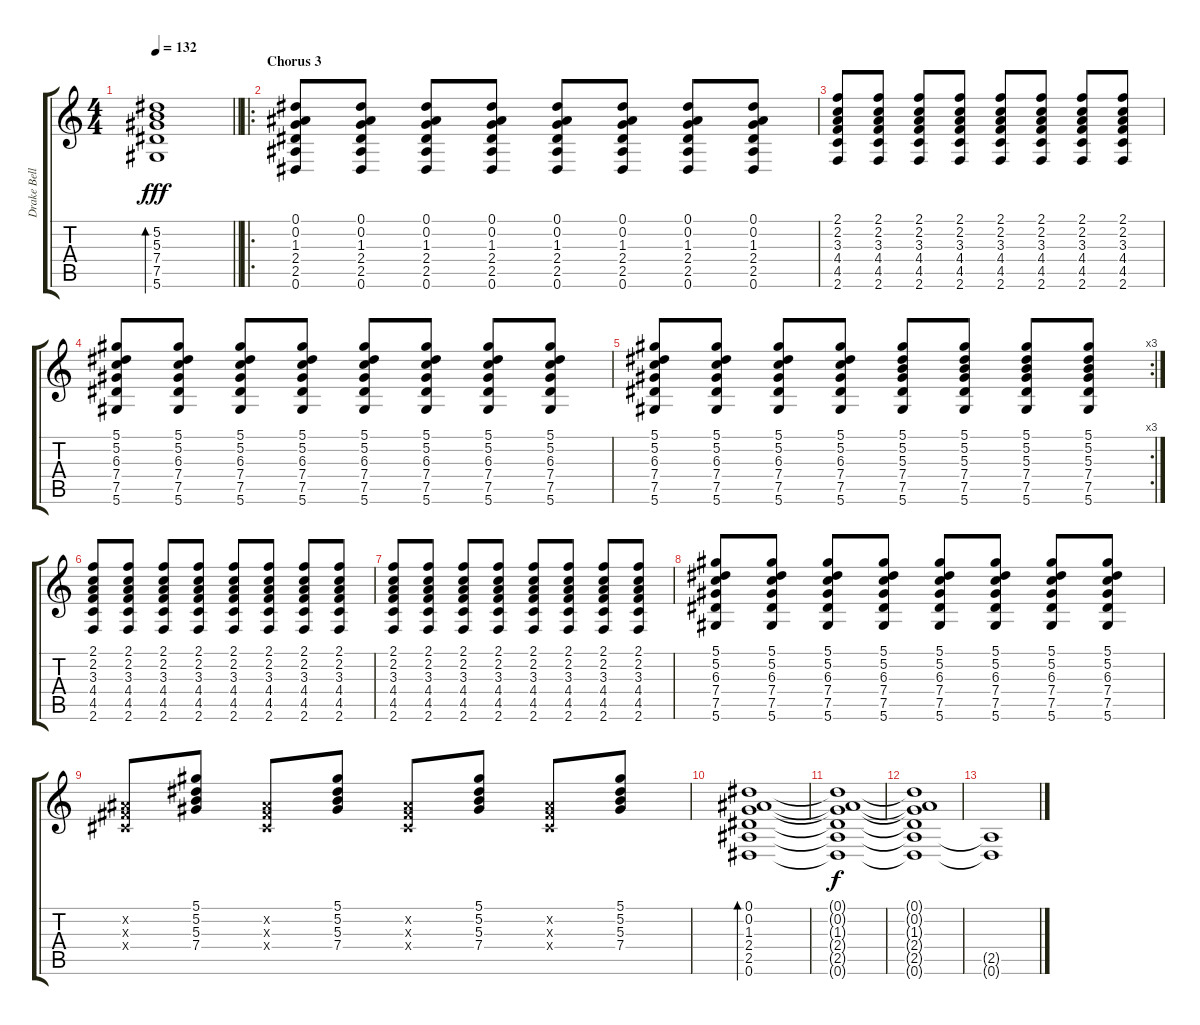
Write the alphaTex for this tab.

\track ("Drake Bell" "Drake Bell") {instrument overdrivenguitar}
\staff {score tabs}
\tuning (Eb4 Bb3 Gb3 Db3 Ab2 Eb2) {hide}
\ts (4 4)
\tempo 132
\clef g2
\barLineRight lightlight
\ks c
(5.2 5.3 7.4 7.5 5.6).1{bd 240 dy fff} |
\ro
\section ("" "Chorus 3")
(0.1 0.2 1.3 2.4 2.5 0.6).8 (0.1 0.2 1.3 2.4 2.5 0.6).8 (0.1 0.2 1.3 2.4 2.5 0.6).8 (0.1 0.2 1.3 2.4 2.5 0.6).8 (0.1 0.2 1.3 2.4 2.5 0.6).8 (0.1 0.2 1.3 2.4 2.5 0.6).8 (0.1 0.2 1.3 2.4 2.5 0.6).8 (0.1 0.2 1.3 2.4 2.5 0.6).8 |
(2.1 2.2 3.3 4.4 4.5 2.6).8 (2.1 2.2 3.3 4.4 4.5 2.6).8 (2.1 2.2 3.3 4.4 4.5 2.6).8 (2.1 2.2 3.3 4.4 4.5 2.6).8 (2.1 2.2 3.3 4.4 4.5 2.6).8 (2.1 2.2 3.3 4.4 4.5 2.6).8 (2.1 2.2 3.3 4.4 4.5 2.6).8 (2.1 2.2 3.3 4.4 4.5 2.6).8 |
(5.1 5.2 6.3 7.4 7.5 5.6).8 (5.1 5.2 6.3 7.4 7.5 5.6).8 (5.1 5.2 6.3 7.4 7.5 5.6).8 (5.1 5.2 6.3 7.4 7.5 5.6).8 (5.1 5.2 6.3 7.4 7.5 5.6).8 (5.1 5.2 6.3 7.4 7.5 5.6).8 (5.1 5.2 6.3 7.4 7.5 5.6).8 (5.1 5.2 6.3 7.4 7.5 5.6).8 |
\rc 3
(5.1 5.2 6.3 7.4 7.5 5.6).8 (5.1 5.2 6.3 7.4 7.5 5.6).8 (5.1 5.2 6.3 7.4 7.5 5.6).8 (5.1 5.2 6.3 7.4 7.5 5.6).8 (5.1 5.2 5.3 7.4 7.5 5.6).8 (5.1 5.2 5.3 7.4 7.5 5.6).8 (5.1 5.2 5.3 7.4 7.5 5.6).8 (5.1 5.2 5.3 7.4 7.5 5.6).8 |
(2.1 2.2 3.3 4.4 4.5 2.6).8 (2.1 2.2 3.3 4.4 4.5 2.6).8 (2.1 2.2 3.3 4.4 4.5 2.6).8 (2.1 2.2 3.3 4.4 4.5 2.6).8 (2.1 2.2 3.3 4.4 4.5 2.6).8 (2.1 2.2 3.3 4.4 4.5 2.6).8 (2.1 2.2 3.3 4.4 4.5 2.6).8 (2.1 2.2 3.3 4.4 4.5 2.6).8 |
(2.1 2.2 3.3 4.4 4.5 2.6).8 (2.1 2.2 3.3 4.4 4.5 2.6).8 (2.1 2.2 3.3 4.4 4.5 2.6).8 (2.1 2.2 3.3 4.4 4.5 2.6).8 (2.1 2.2 3.3 4.4 4.5 2.6).8 (2.1 2.2 3.3 4.4 4.5 2.6).8 (2.1 2.2 3.3 4.4 4.5 2.6).8 (2.1 2.2 3.3 4.4 4.5 2.6).8 |
(5.1 5.2 6.3 7.4 7.5 5.6).8 (5.1 5.2 6.3 7.4 7.5 5.6).8 (5.1 5.2 6.3 7.4 7.5 5.6).8 (5.1 5.2 6.3 7.4 7.5 5.6).8 (5.1 5.2 6.3 7.4 7.5 5.6).8 (5.1 5.2 6.3 7.4 7.5 5.6).8 (5.1 5.2 6.3 7.4 7.5 5.6).8 (5.1 5.2 6.3 7.4 7.5 5.6).8 |
(0.2{x} 0.3{x} 0.4{x}).8 (5.1 5.2 5.3 7.4).8 (0.2{x} 0.3{x} 0.4{x}).8 (5.1 5.2 5.3 7.4).8 (0.2{x} 0.3{x} 0.4{x}).8 (5.1 5.2 5.3 7.4).8 (0.2{x} 0.3{x} 0.4{x}).8 (5.1 5.2 5.3 7.4).8 |
(0.1 0.2 1.3 2.4 2.5 0.6).1{bd 30} |
(0.1{t} 0.2{t} 1.3{t} 2.4{t} 2.5{t} 0.6{t}).1{dy f} |
(0.1{t} 0.2{t} 1.3{t} 2.4{t} 2.5{t} 0.6{t}).1 |
(2.5{t} 0.6{t}).1
